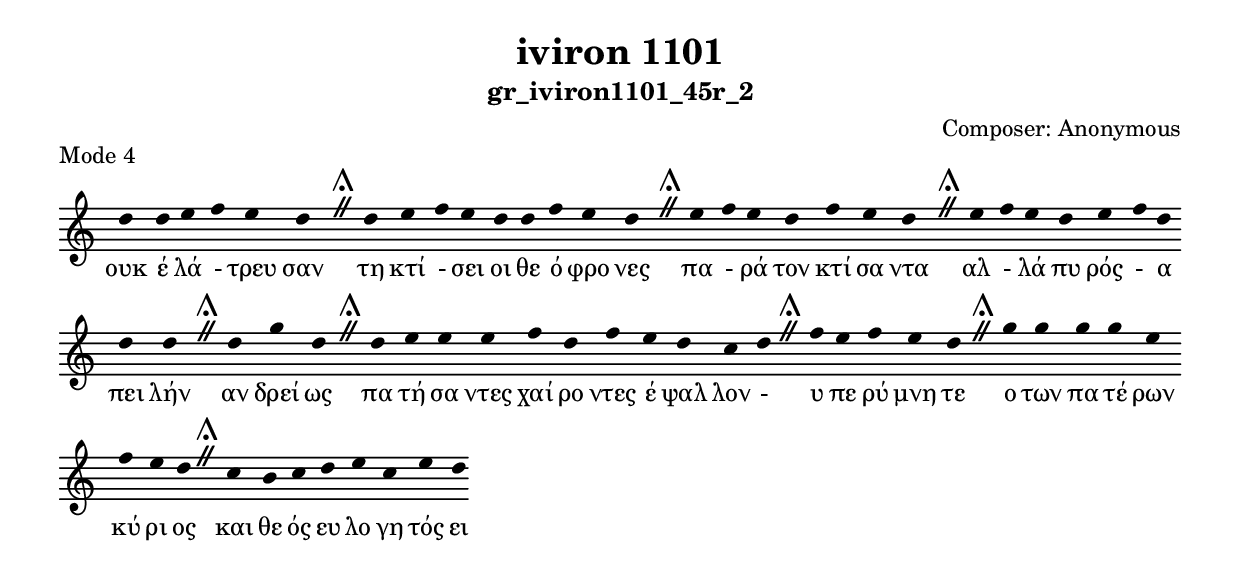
\include "gregorian.ly"

	\header {
 	  title = "iviron 1101"
	  subtitle = "gr_iviron1101_45r_2"
	  composer = "Composer: Αnonymous"
	  piece = "Mode 4"
	}

	chant = {
	  d''4 d''4 e''4 f''4 e''4 d''4 \divisioMaior
 d''4 e''4 f''4 e''4 d''4 d''4 f''4 e''4 d''4 \divisioMaior
 e''4 f''4 e''4 d''4 f''4 e''4 d''4 \divisioMaior
 e''4 f''4 e''4 d''4 e''4 f''4 d''4 d''4 d''4 \divisioMaior
 d''4 g''4 d''4 \divisioMaior
 d''4 e''4 e''4 e''4 f''4 d''4 f''4 e''4 d''4 c''4 d''4 \divisioMaior
 f''4 e''4 f''4 e''4 d''4 \divisioMaior
 g''4 g''4 g''4 g''4 e''4 f''4 e''4 d''4 \divisioMaior
 c''4 b'4 c''4 d''4 e''4 c''4 e''4 d''4\finalis
	}

	verba = \lyricmode {ουκ έ λά - τρευ σαν 
τη κτί - σει οι θε ό φρο νες 
πα - ρά τον κτί σα ντα 
αλ - λά πυ ρός - α πει λήν 
αν δρεί ως 
πα τή σα ντες χαί ρο ντες έ ψαλ λον - 
υ πε ρύ μνη τε 
ο των πα τέ ρων κύ ρι ος 
και θε ός ευ λο γη τός ει 
	}


	\score {
	  \new Staff <<
	  \new Voice = "melody" \chant
	  \new Lyrics = "one" \lyricsto melody \verba
	  >>
	  \layout {
	    \context {
	      \Staff
	      \remove "Time_signature_engraver"
	      \remove "Bar_engraver"
	    }
	    \context {
	      \Voice
	      \remove "Stem_engraver"
	    }
	  }
	}